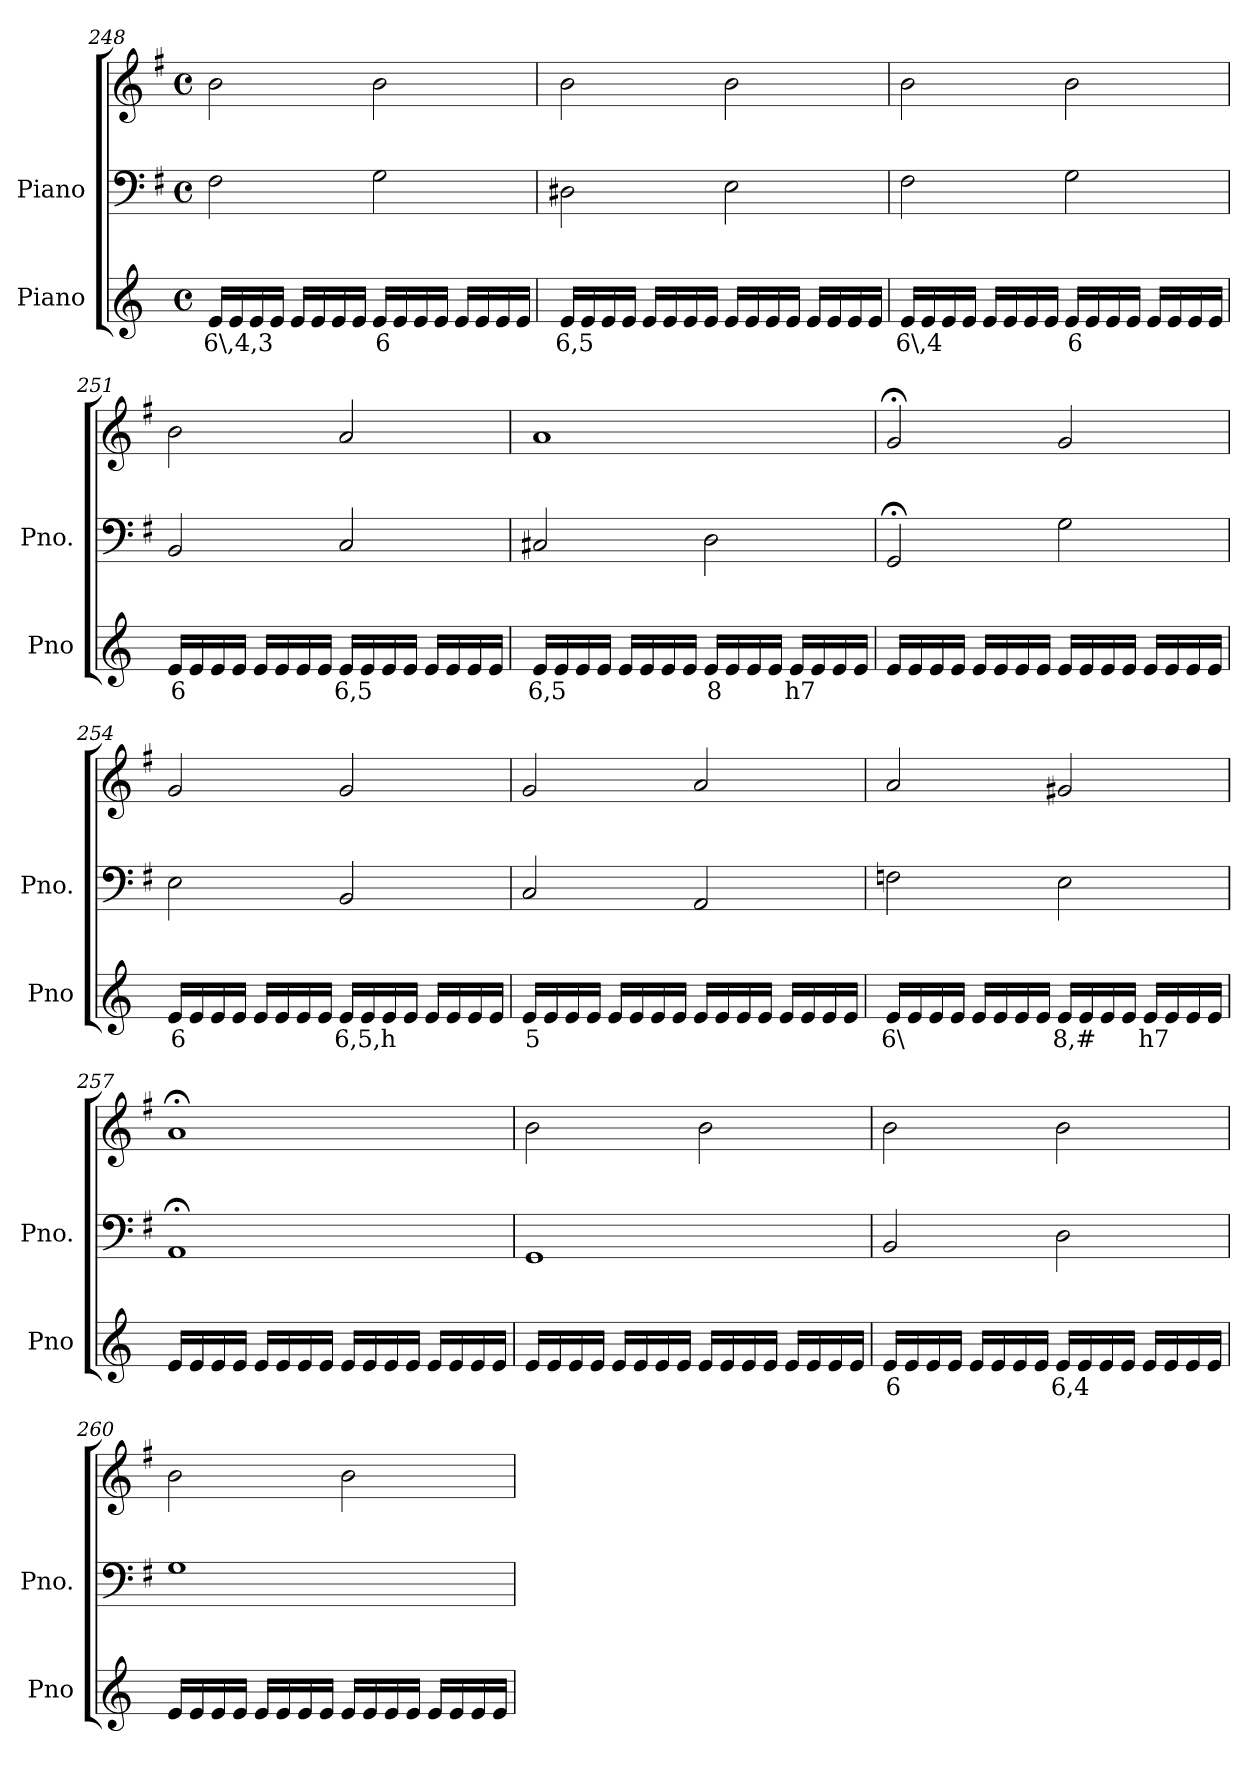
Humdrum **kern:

**kern	**text	**kern	**kern
*part2	*part2	*part1	*part1
*staff3	*staff3	*staff2	*staff1
*I"Piano	*	*I"Piano	*
*I'Pno	*	*I'Pno.	*
*clefG2	*	*clefF4	*clefG2
*k[]	*	*k[f#]	*k[f#]
*M4/4	*	*M4/4	*M4/4
*met(c)	*	*met(c)	*met(c)
=248	=248	=248	=248
!	!LO:LY:b	!	!
16e/LL	6\,4,3	2F#\	2b\
16e/	.	.	.
16e/	.	.	.
16e/JJ	.	.	.
16e/LL	.	.	.
16e/	.	.	.
16e/	.	.	.
16e/JJ	.	.	.
!	!LO:LY:b	!	!
16e/LL	6	2G\	2b\
16e/	.	.	.
16e/	.	.	.
16e/JJ	.	.	.
16e/LL	.	.	.
16e/	.	.	.
16e/	.	.	.
16e/JJ	.	.	.
=249	=249	=249	=249
!	!LO:LY:b	!	!
16e/LL	6,5	2D#X\	2b\
16e/	.	.	.
16e/	.	.	.
16e/JJ	.	.	.
16e/LL	.	.	.
16e/	.	.	.
16e/	.	.	.
16e/JJ	.	.	.
16e/LL	.	2E\	2b\
16e/	.	.	.
16e/	.	.	.
16e/JJ	.	.	.
16e/LL	.	.	.
16e/	.	.	.
16e/	.	.	.
16e/JJ	.	.	.
=250	=250	=250	=250
!	!LO:LY:b	!	!
16e/LL	6\,4	2F#\	2b\
16e/	.	.	.
16e/	.	.	.
16e/JJ	.	.	.
16e/LL	.	.	.
16e/	.	.	.
16e/	.	.	.
16e/JJ	.	.	.
!	!LO:LY:b	!	!
16e/LL	6	2G\	2b\
16e/	.	.	.
16e/	.	.	.
16e/JJ	.	.	.
16e/LL	.	.	.
16e/	.	.	.
16e/	.	.	.
16e/JJ	.	.	.
=251	=251	=251	=251
!	!LO:LY:b	!	!
16e/LL	6	2BB/	2b\
16e/	.	.	.
16e/	.	.	.
16e/JJ	.	.	.
16e/LL	.	.	.
16e/	.	.	.
16e/	.	.	.
16e/JJ	.	.	.
!	!LO:LY:b	!	!
16e/LL	6,5	2C/	2a/
16e/	.	.	.
16e/	.	.	.
16e/JJ	.	.	.
16e/LL	.	.	.
16e/	.	.	.
16e/	.	.	.
16e/JJ	.	.	.
=252	=252	=252	=252
!	!LO:LY:b	!	!
16e/LL	6,5	2C#X/	1a
16e/	.	.	.
16e/	.	.	.
16e/JJ	.	.	.
16e/LL	.	.	.
16e/	.	.	.
16e/	.	.	.
16e/JJ	.	.	.
!	!LO:LY:b	!	!
16e/LL	8	2D\	.
16e/	.	.	.
16e/	.	.	.
16e/JJ	.	.	.
!	!LO:LY:b	!	!
16e/LL	h7	.	.
16e/	.	.	.
16e/	.	.	.
16e/JJ	.	.	.
=253	=253	=253	=253
16e/LL	.	2GG;</	2g;</
16e/	.	.	.
16e/	.	.	.
16e/JJ	.	.	.
16e/LL	.	.	.
16e/	.	.	.
16e/	.	.	.
16e/JJ	.	.	.
16e/LL	.	2G\	2g/
16e/	.	.	.
16e/	.	.	.
16e/JJ	.	.	.
16e/LL	.	.	.
16e/	.	.	.
16e/	.	.	.
16e/JJ	.	.	.
=254	=254	=254	=254
!	!LO:LY:b	!	!
16e/LL	6	2E\	2g/
16e/	.	.	.
16e/	.	.	.
16e/JJ	.	.	.
16e/LL	.	.	.
16e/	.	.	.
16e/	.	.	.
16e/JJ	.	.	.
!	!LO:LY:b	!	!
16e/LL	6,5,h	2BB/	2g/
16e/	.	.	.
16e/	.	.	.
16e/JJ	.	.	.
16e/LL	.	.	.
16e/	.	.	.
16e/	.	.	.
16e/JJ	.	.	.
=255	=255	=255	=255
!	!LO:LY:b	!	!
16e/LL	5	2C/	2g/
16e/	.	.	.
16e/	.	.	.
16e/JJ	.	.	.
16e/LL	.	.	.
16e/	.	.	.
16e/	.	.	.
16e/JJ	.	.	.
16e/LL	.	2AA/	2a/
16e/	.	.	.
16e/	.	.	.
16e/JJ	.	.	.
16e/LL	.	.	.
16e/	.	.	.
16e/	.	.	.
16e/JJ	.	.	.
=256	=256	=256	=256
!	!LO:LY:b	!	!
16e/LL	6\	2Fn\	2a/
16e/	.	.	.
16e/	.	.	.
16e/JJ	.	.	.
16e/LL	.	.	.
16e/	.	.	.
16e/	.	.	.
16e/JJ	.	.	.
!	!LO:LY:b	!	!
16e/LL	8,#	2E\	2g#X/
16e/	.	.	.
16e/	.	.	.
16e/JJ	.	.	.
!	!LO:LY:b	!	!
16e/LL	h7	.	.
16e/	.	.	.
16e/	.	.	.
16e/JJ	.	.	.
=257	=257	=257	=257
16e/LL	.	1AA;<	1a;<
16e/	.	.	.
16e/	.	.	.
16e/JJ	.	.	.
16e/LL	.	.	.
16e/	.	.	.
16e/	.	.	.
16e/JJ	.	.	.
16e/LL	.	.	.
16e/	.	.	.
16e/	.	.	.
16e/JJ	.	.	.
16e/LL	.	.	.
16e/	.	.	.
16e/	.	.	.
16e/JJ	.	.	.
=258	=258	=258	=258
16e/LL	.	1GG	2b\
16e/	.	.	.
16e/	.	.	.
16e/JJ	.	.	.
16e/LL	.	.	.
16e/	.	.	.
16e/	.	.	.
16e/JJ	.	.	.
16e/LL	.	.	2b\
16e/	.	.	.
16e/	.	.	.
16e/JJ	.	.	.
16e/LL	.	.	.
16e/	.	.	.
16e/	.	.	.
16e/JJ	.	.	.
=259	=259	=259	=259
!	!LO:LY:b	!	!
16e/LL	6	2BB/	2b\
16e/	.	.	.
16e/	.	.	.
16e/JJ	.	.	.
16e/LL	.	.	.
16e/	.	.	.
16e/	.	.	.
16e/JJ	.	.	.
!	!LO:LY:b	!	!
16e/LL	6,4	2D\	2b\
16e/	.	.	.
16e/	.	.	.
16e/JJ	.	.	.
16e/LL	.	.	.
16e/	.	.	.
16e/	.	.	.
16e/JJ	.	.	.
=260	=260	=260	=260
16e/LL	.	1G	2b\
16e/	.	.	.
16e/	.	.	.
16e/JJ	.	.	.
16e/LL	.	.	.
16e/	.	.	.
16e/	.	.	.
16e/JJ	.	.	.
16e/LL	.	.	2b\
16e/	.	.	.
16e/	.	.	.
16e/JJ	.	.	.
16e/LL	.	.	.
16e/	.	.	.
16e/	.	.	.
16e/JJ	.	.	.
=	=	=	=
*-	*-	*-	*-
